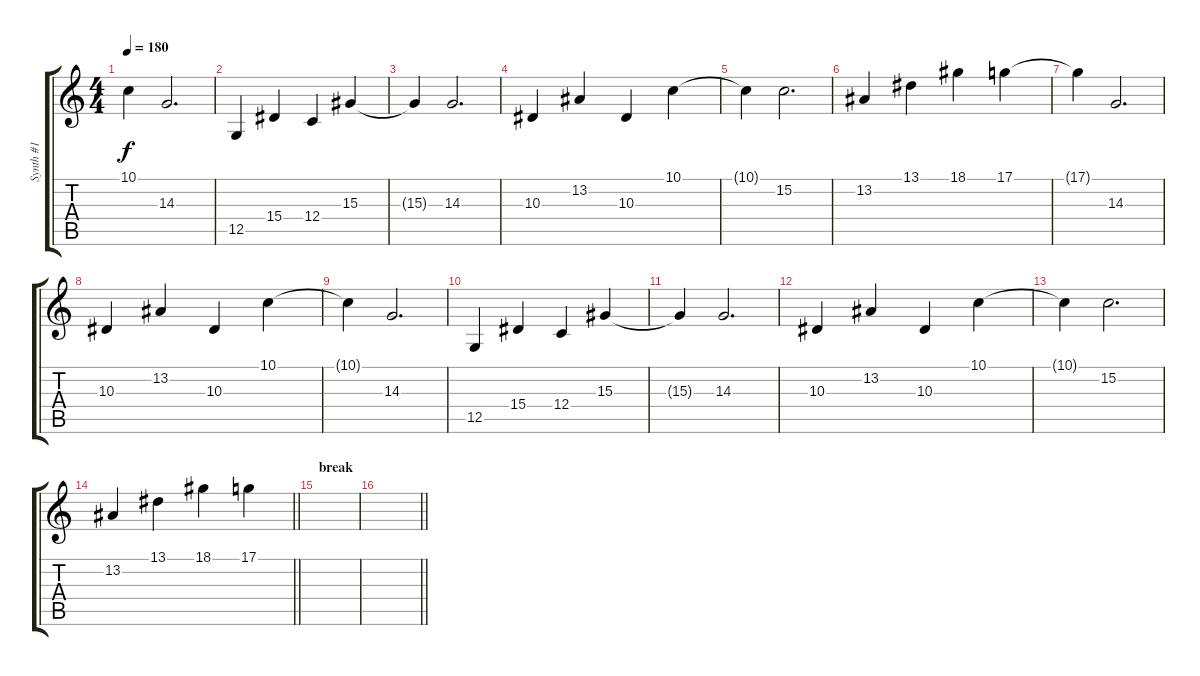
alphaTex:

\track ("Synth #1" "Synth #1") {instrument electricpiano1}
\staff {score tabs}
\tuning (D4 A3 F3 C3 G2 C2) {hide}
\ts (4 4)
\tempo 180
\clef g2
\ks c
10.1{t}.4{dy f} 14.3.2{d} |
12.5.4 15.4.4 12.4.4 15.3.4 |
15.3{t}.4 14.3.2{d} |
10.3.4 13.2.4 10.3.4 10.1.4 |
10.1{t}.4 15.2.2{d} |
13.2.4 13.1.4 18.1.4 17.1.4 |
17.1{t}.4 14.3.2{d} |
10.3.4 13.2.4 10.3.4 10.1.4 |
10.1{t}.4 14.3.2{d} |
12.5.4 15.4.4 12.4.4 15.3.4 |
15.3{t}.4 14.3.2{d} |
10.3.4 13.2.4 10.3.4 10.1.4 |
10.1{t}.4 15.2.2{d} |
\barLineRight lightlight
13.2.4 13.1.4 18.1.4 17.1.4 |
\section ("" "break")
|
\barLineRight lightlight
